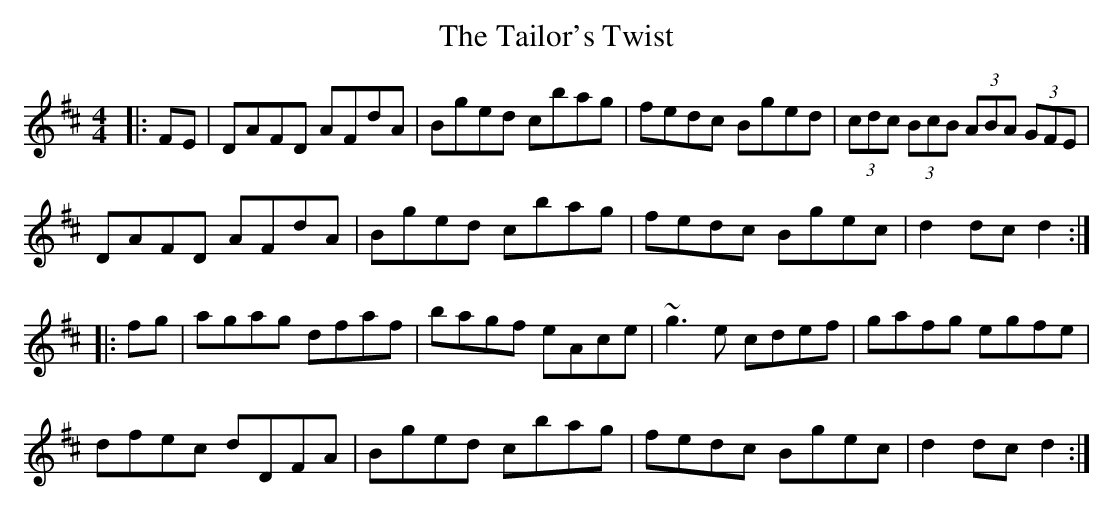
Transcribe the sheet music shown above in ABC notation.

X:1
T: The Tailor's Twist
M: 4/4
L: 1/8
K: Dmaj
|:FE|DAFD AFdA|Bged cbag|fedc Bged| (3cdc (3BcB (3ABA (3GFE|
DAFD AFdA|Bged cbag|fedc Bgec|d2 dc d2:|
|:fg|agag dfaf|bagf eAce|~g3 e cdef|gafg egfe|
dfec dDFA|Bged cbag|fedc Bgec|d2 dc d2:|
